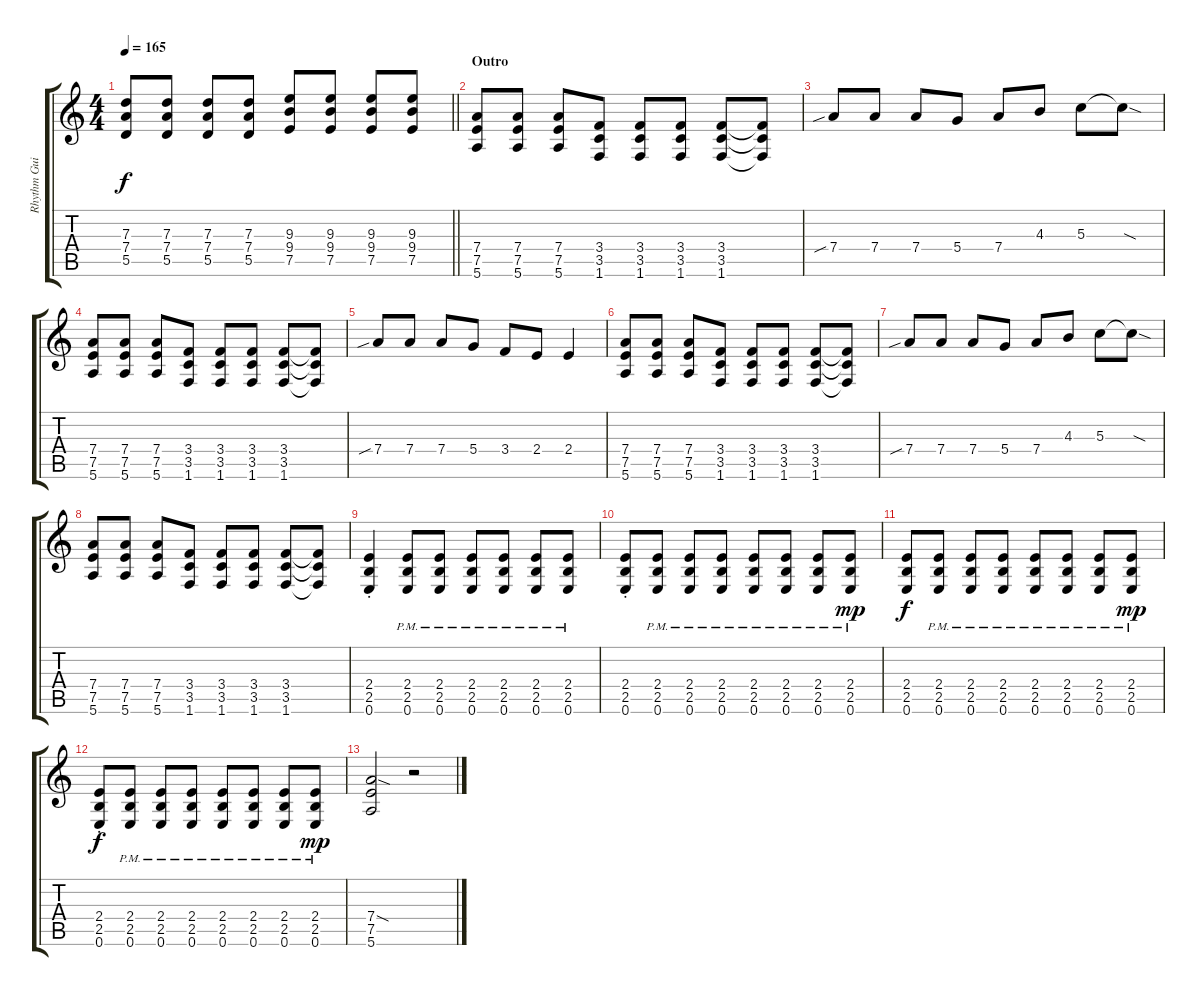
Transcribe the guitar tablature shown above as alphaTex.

\track ("Rhythm Guitar" "Rhythm Gui") {instrument distortionguitar}
\staff {score tabs}
\tuning (E4 B3 G3 D3 A2 E2) {hide}
\ts (4 4)
\tempo 165
\clef g2
\barLineRight lightlight
\ks c
(7.3 7.4 5.5).8{dy f} (7.3 7.4 5.5).8 (7.3 7.4 5.5).8 (7.3 7.4 5.5).8 (9.3 9.4 7.5).8 (9.3 9.4 7.5).8 (9.3 9.4 7.5).8 (9.3 9.4 7.5).8 |
\section ("" "Outro")
(7.4 7.5 5.6).8 (7.4 7.5 5.6).8 (7.4 7.5 5.6).8 (3.4 3.5 1.6).8 (3.4 3.5 1.6).8 (3.4 3.5 1.6).8 (3.4 3.5 1.6).8 (3.4{t} 3.5{t} 1.6{t}).8 |
7.4{sib}.8 7.4.8 7.4.8 5.4.8 7.4.8 4.3.8 5.3.8 5.3{sod t}.8 |
(7.4 7.5 5.6).8 (7.4 7.5 5.6).8 (7.4 7.5 5.6).8 (3.4 3.5 1.6).8 (3.4 3.5 1.6).8 (3.4 3.5 1.6).8 (3.4 3.5 1.6).8 (3.4{t} 3.5{t} 1.6{t}).8 |
7.4{sib}.8 7.4.8 7.4.8 5.4.8 3.4.8 2.4.8 2.4.4 |
(7.4 7.5 5.6).8 (7.4 7.5 5.6).8 (7.4 7.5 5.6).8 (3.4 3.5 1.6).8 (3.4 3.5 1.6).8 (3.4 3.5 1.6).8 (3.4 3.5 1.6).8 (3.4{t} 3.5{t} 1.6{t}).8 |
7.4{sib}.8 7.4.8 7.4.8 5.4.8 7.4.8 4.3.8 5.3.8 5.3{sod t}.8 |
(7.4 7.5 5.6).8 (7.4 7.5 5.6).8 (7.4 7.5 5.6).8 (3.4 3.5 1.6).8 (3.4 3.5 1.6).8 (3.4 3.5 1.6).8 (3.4 3.5 1.6).8 (3.4{t} 3.5{t} 1.6{t}).8 |
(2.4 2.5{st} 0.6).4 (2.4{pm} 2.5{pm} 0.6{pm}).8 (2.4{pm} 2.5{pm} 0.6{pm}).8 (2.4{pm} 2.5{pm} 0.6{pm}).8 (2.4{pm} 2.5{pm} 0.6{pm}).8 (2.4 2.5 0.6{pm}).8 (2.4 2.5 0.6{pm}).8 |
(2.4{st} 2.5 0.6).8 (2.4{pm} 2.5{pm} 0.6{pm}).8 (2.4{pm} 2.5{pm} 0.6{pm}).8 (2.4{pm} 2.5{pm} 0.6{pm}).8 (2.4{pm} 2.5{pm} 0.6{pm}).8 (2.4{pm} 2.5{pm} 0.6{pm}).8 (2.4{pm} 2.5{pm} 0.6{pm}).8 (2.4 2.5 0.6{pm}).8{dy mp} |
(2.4 2.5 0.6).8{dy f} (2.4{pm} 2.5{pm} 0.6{pm}).8 (2.4{pm} 2.5{pm} 0.6{pm}).8 (2.4{pm} 2.5{pm} 0.6{pm}).8 (2.4{pm} 2.5{pm} 0.6{pm}).8 (2.4{pm} 2.5{pm} 0.6{pm}).8 (2.4{pm} 2.5{pm} 0.6{pm}).8 (2.4{pm} 2.5 0.6).8{dy mp} |
(2.4 2.5{st} 0.6).8{dy f} (2.4{pm} 2.5{pm} 0.6{pm}).8 (2.4{pm} 2.5{pm} 0.6{pm}).8 (2.4{pm} 2.5{pm} 0.6{pm}).8 (2.4{pm} 2.5{pm} 0.6{pm}).8 (2.4{pm} 2.5{pm} 0.6{pm}).8 (2.4{pm} 2.5{pm} 0.6{pm}).8 (2.4{pm} 2.5 0.6).8{dy mp} |
(7.4{sod} 7.5 5.6).2 r.2
